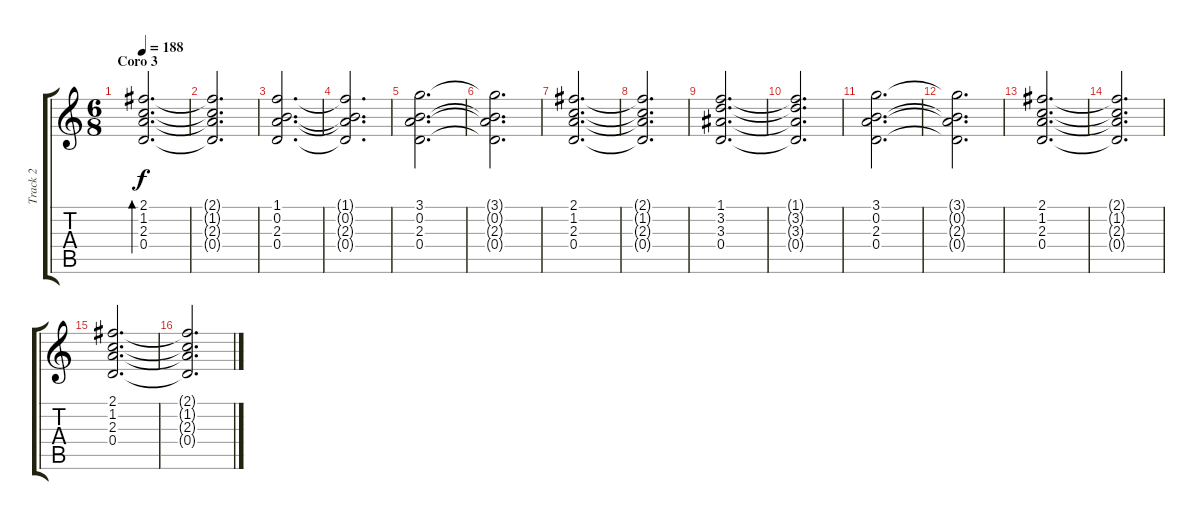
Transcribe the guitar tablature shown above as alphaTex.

\track ("Track 2" "Track 2") {instrument electricguitarclean}
\staff {score tabs}
\tuning (E4 B3 G3 D3 A2 E2) {hide}
\ts (6 8)
\section ("" "Coro 3")
\tempo 188
\clef g2
\ks c
(2.1 1.2 2.3 0.4).2{d bd 120 dy f volume 12 instrument sitar} |
(2.1{t} 1.2{t} 2.3{t} 0.4{t}).2{d} |
(1.1 0.2 2.3 0.4).2{d} |
(1.1{t} 0.2{t} 2.3{t} 0.4{t}).2{d} |
(3.1 0.2 2.3 0.4).2{d} |
(3.1{t} 0.2{t} 2.3{t} 0.4{t}).2{d} |
(2.1 1.2 2.3 0.4).2{d} |
(2.1{t} 1.2{t} 2.3{t} 0.4{t}).2{d} |
(1.1 3.2 3.3 0.4).2{d} |
(1.1{t} 3.2{t} 3.3{t} 0.4{t}).2{d} |
(3.1 0.2 2.3 0.4).2{d} |
(3.1{t} 0.2{t} 2.3{t} 0.4{t}).2{d} |
(2.1 1.2 2.3 0.4).2{d} |
(2.1{t} 1.2{t} 2.3{t} 0.4{t}).2{d} |
(2.1 1.2 2.3 0.4).2{d} |
(2.1{t} 1.2{t} 2.3{t} 0.4{t}).2{d}
